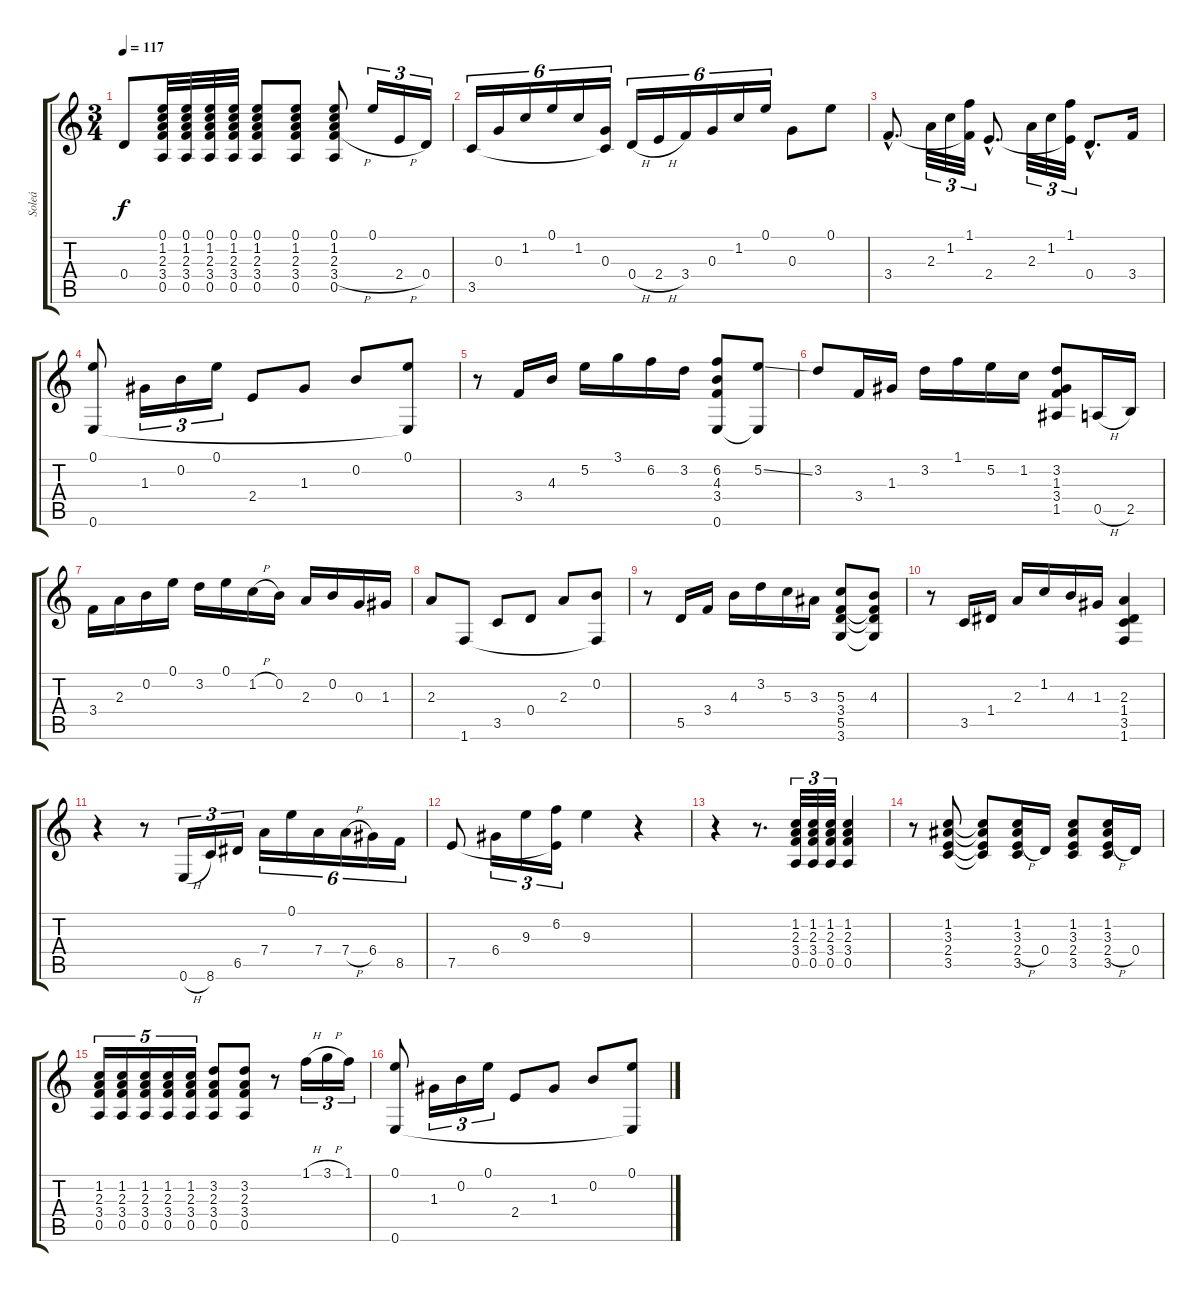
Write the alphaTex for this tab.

\track ("Soleá" "Soleá") {instrument acousticguitarnylon}
\staff {score tabs}
\tuning (E4 B3 G3 D3 A2 E2) {hide}
\ts (3 4)
\tempo 117
\clef g2
\ks c
0.4.8{dy f} (0.1 1.2 2.3 3.4 0.5).32 (0.1 1.2 2.3 3.4 0.5).32 (0.1 1.2 2.3 3.4 0.5).32 (0.1 1.2 2.3 3.4 0.5).32 (0.1 1.2 2.3 3.4 0.5).8 (0.1 1.2 2.3 3.4 0.5).8 (0.1 1.2 2.3 3.4{h} 0.5).8 0.1.16{tu (3 2)} 2.4{h}.16{tu (3 2)} 0.4.16{tu (3 2)} |
3.5.16{tu (6 4)} 0.3.16{tu (6 4)} 1.2.16{tu (6 4)} 0.1.16{tu (6 4)} 1.2.16{tu (6 4)} (0.3 3.5{t}).16{tu (6 4)} 0.4{h}.16{tu (6 4)} 2.4{h}.16{tu (6 4)} 3.4.16{tu (6 4)} 0.3.16{tu (6 4)} 1.2.16{tu (6 4)} 0.1.16{tu (6 4)} 0.3.8 0.1.8 |
3.4{hac}.8{d} 2.3.32{tu (3 2)} 1.2.32{tu (3 2)} (1.1 3.4{t}).32{tu (3 2)} 2.4{hac}.8{d} 2.3.32{tu (3 2)} 1.2.32{tu (3 2)} (1.1 2.4{t}).32{tu (3 2)} 0.4{hac}.8{d} 3.4.16 |
(0.1 0.6).8 1.3.16{tu (3 2)} 0.2.16{tu (3 2)} 0.1.16{tu (3 2)} 2.4.8 1.3.8 0.2.8 (0.1 0.6{t}).8 |
r.8 3.4.16 4.3.16 5.2.16 3.1.16 6.2.16 3.2.16 (6.2 4.3 3.4 0.6).8 (5.2{ss} 0.6{t}).8 |
3.2.8 3.4.16 1.3.16 3.2.16 1.1.16 5.2.16 1.2.16 (3.2 1.3 3.4 1.5).8 0.5{h}.16 2.5.16 |
3.4.16 2.3.16 0.2.16 0.1.16 3.2.16 0.1.16 1.2{h}.16 0.2.16 2.3.16 0.2.16 0.3.16 1.3.16 |
2.3.8 1.6.8 3.5.8 0.4.8 2.3.8 (0.2 1.6{t}).8 |
r.8 5.5.16 3.4.16 4.3.16 3.2.16 5.3.16 3.3.16 (5.3 3.4 5.5 3.6).8 (4.3 3.4{t} 5.5{t} 3.6{t}).8 |
r.8 3.5.16 1.4.16 2.3.16 1.2.16 4.3.16 1.3.16 (2.3 1.4 3.5 1.6).4 |
r.4 r.8 0.6{h}.16{tu (3 2)} 8.6.16{tu (3 2)} 6.5.16{tu (3 2)} 7.4.16{tu (6 4)} 0.1.16{tu (6 4)} 7.4.16{tu (6 4)} 7.4{h}.16{tu (6 4)} 6.4.16{tu (6 4)} 8.5.16{tu (6 4)} |
7.5.8 6.4.16{tu (3 2)} 9.3.16{tu (3 2)} (6.2 7.5{t}).16{tu (3 2)} 9.3.4 r.4 |
r.4 r.8{d} (1.2 2.3 3.4 0.5).32{tu (3 2)} (1.2 2.3 3.4 0.5).32{tu (3 2)} (1.2 2.3 3.4 0.5).32{tu (3 2)} (1.2 2.3 3.4 0.5).4 |
r.8 (1.2 3.3 2.4 3.5).8 (1.2{t} 3.3{t} 2.4{t} 3.5{t}).8 (1.2 3.3 2.4{h} 3.5).16 0.4.16 (1.2 3.3 2.4 3.5).8 (1.2 3.3 2.4{h} 3.5).16 0.4.16 |
(1.2 2.3 3.4 0.5).16{tu (5 4)} (1.2 2.3 3.4 0.5).16{tu (5 4)} (1.2 2.3 3.4 0.5).16{tu (5 4)} (1.2 2.3 3.4 0.5).16{tu (5 4)} (1.2 2.3 3.4 0.5).16{tu (5 4)} (3.2 2.3 3.4 0.5).8 (3.2 2.3 3.4 0.5).8 r.8 1.1{h}.16{tu (3 2)} 3.1{h}.16{tu (3 2)} 1.1.16{tu (3 2)} |
(0.1 0.6).8 1.3.16{tu (3 2)} 0.2.16{tu (3 2)} 0.1.16{tu (3 2)} 2.4.8 1.3.8 0.2.8 (0.1 0.6{t}).8
